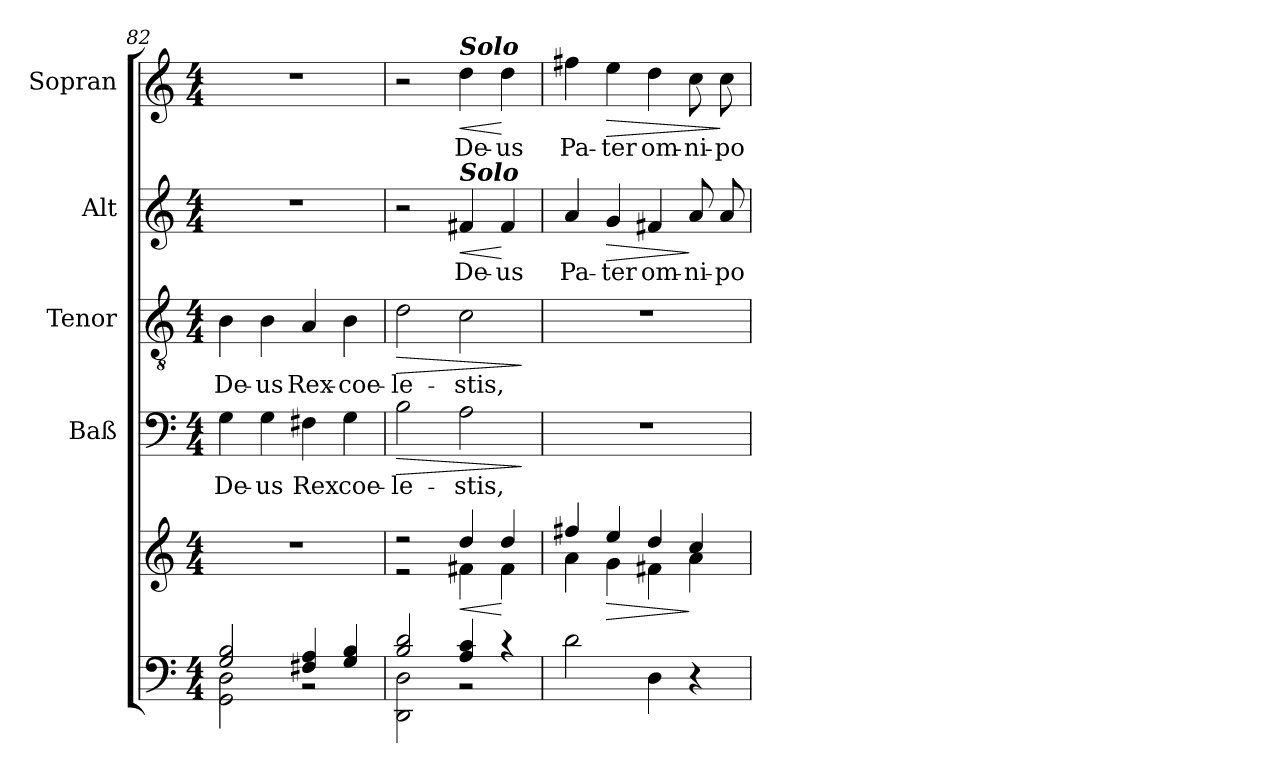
**kern	**kern	**dynam	**kern	**text	**dynam	**kern	**text	**dynam	**kern	**text	**dynam	**kern	**text	**dynam
*part5	*part5	*part5	*part4	*part4	*part4	*part3	*part3	*part3	*part2	*part2	*part2	*part1	*part1	*part1
*staff6	*staff5	*staff5/6	*staff4	*staff4	*staff4	*staff3	*staff3	*staff3	*staff2	*staff2	*staff2	*staff1	*staff1	*staff1
*	*	*	*I"Baß	*	*	*I"Tenor	*	*	*I"Alt	*	*	*I"Sopran	*	*
*	*	*	*I'Baß	*	*	*I'Ten	*	*	*I'Alt	*	*	*I'Sop	*	*
*clefF4	*clefG2	*	*clefF4	*	*	*clefGv2	*	*	*clefG2	*	*	*clefG2	*	*
*k[]	*k[]	*	*k[]	*	*	*k[]	*	*	*k[]	*	*	*k[]	*	*
*C:	*C:	*	*C:	*	*	*C:	*	*	*C:	*	*	*C:	*	*
*M4/4	*M4/4	*	*M4/4	*	*	*M4/4	*	*	*M4/4	*	*	*M4/4	*	*
=82	=82	=82	=82	=82	=82	=82	=82	=82	=82	=82	=82	=82	=82	=82
*^	*	*	*	*	*	*	*	*	*	*	*	*	*	*
!	!	!	!	!	!LO:LY:b	!	!	!LO:LY:b	!	!	!	!	!	!	!
2G/ 2B/	2GG\ 2D\	1r	.	4G\	De-	.	4B\	De-	.	1r	.	.	1r	.	.
!	!	!	!	!	!LO:LY:b	!	!	!LO:LY:b	!	!	!	!	!	!	!
.	.	.	.	4G\	-us	.	4B\	-us	.	.	.	.	.	.	.
!	!	!	!	!	!LO:LY:b	!	!	!LO:LY:b	!	!	!	!	!	!	!
4F#X/ 4A/	2rBB	.	.	4F#X\	Rex	.	4A/	Rex-	.	.	.	.	.	.	.
!	!	!	!	!	!LO:LY:b	!	!	!LO:LY:b	!	!	!	!	!	!	!
4G/ 4B/	.	.	.	4G\	coe-	.	4B\	-coe-	.	.	.	.	.	.	.
=83	=83	=83	=83	=83	=83	=83	=83	=83	=83	=83	=83	=83	=83	=83	=83
*	*	*^	*	*	*	*	*	*	*	*	*	*	*	*	*
!	!	!	!	!	!	!LO:LY:b	!LO:HP:b	!	!LO:LY:b	!LO:HP:b	!	!	!	!	!	!
2B/ 2d/	2DD\ 2D\	2r	2r	.	2B\	-le-	>	2d\	-le-	>	2r	.	.	2r	.	.
!	!	!	!	!	!	!	!	!	!	!	!	!	!	!LO:TX:a:Bi:t=Solo	!	!
!	!	!	!	!	!	!	!	!	!	!	!LO:TX:a:Bi:t=Solo	!	!	!	!	!
!	!	!	!	!LO:HP:b	!	!LO:LY:b	!	!	!LO:LY:b	!	!	!LO:LY:b	!LO:HP:b	!	!LO:LY:b	!LO:HP:b
4A/ 4c/	2rBB	4dd/	4f#X\	<	2A\	-stis,	.	2c\	-stis,	.	4f#X/	De-	<	4dd\	De-	<
!	!	!	!	!	!	!	!	!	!	!	!	!LO:LY:b	!	!	!LO:LY:b	!
4r	.	4dd/	4f#\	[	.	.	.	.	.	.	4f#/	-us	[	4dd\	-us	[
*v	*v	*	*	*	*	*	*	*	*	*	*	*	*	*	*	*
*	*v	*v	*	*	*	*	*	*	*	*	*	*	*	*	*
.	.	.	.	.	]	.	.	]	.	.	.	.	.	.
=84	=84	=84	=84	=84	=84	=84	=84	=84	=84	=84	=84	=84	=84	=84
*	*^	*	*	*	*	*	*	*	*	*	*	*	*	*
!	!	!	!	!	!	!	!	!	!	!	!LO:LY:b	!	!	!LO:LY:b	!
2d\	4ff#X/	4a\	.	1r	.	.	1r	.	.	4a/	Pa-	.	4ff#X\	Pa-	.
!	!	!	!LO:HP:b	!	!	!	!	!	!	!	!LO:LY:b	!LO:HP:b	!	!LO:LY:b	!LO:HP:b
.	4ee/	4g\	>	.	.	.	.	.	.	4g/	-ter	>	4ee\	-ter	>
!	!	!	!	!	!	!	!	!	!	!	!LO:LY:b	!	!	!LO:LY:b	!
4D\	4dd/	4f#X\	.	.	.	.	.	.	.	4f#X/	om-	.	4dd\	om-	.
!	!	!	!	!	!	!	!	!	!	!	!LO:LY:b	!	!	!LO:LY:b	!
4r	4cc/	4a\	]	.	.	.	.	.	.	8a/	-ni-	]	8cc\	-ni-	.
!	!	!	!	!	!	!	!	!	!	!	!LO:LY:b	!	!	!LO:LY:b	!
.	.	.	.	.	.	.	.	.	.	8a/	-po-	.	8cc\	-po-	]
*	*v	*v	*	*	*	*	*	*	*	*	*	*	*	*	*
=	=	=	=	=	=	=	=	=	=	=	=	=	=	=
*-	*-	*-	*-	*-	*-	*-	*-	*-	*-	*-	*-	*-	*-	*-
